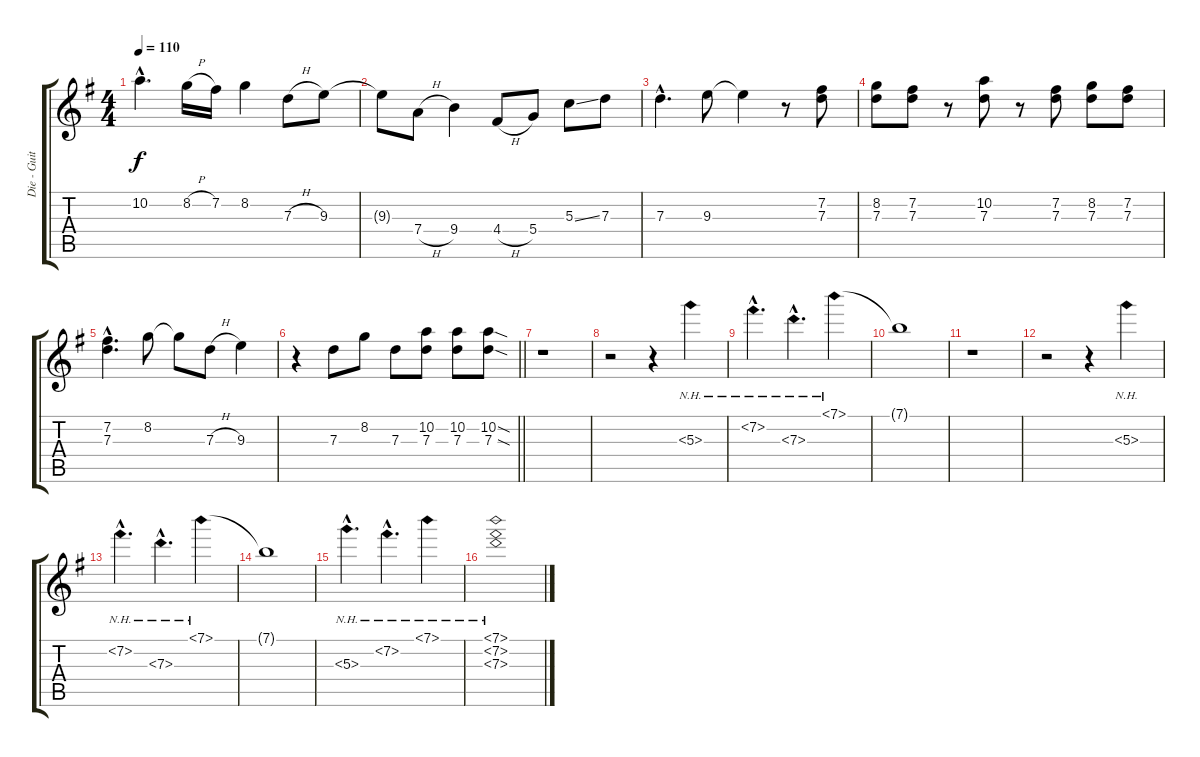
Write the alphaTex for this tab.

\track ("Die - Guitar 1" "Die - Guit") {instrument acousticguitarsteel}
\staff {score tabs}
\tuning (E4 B3 G3 D3 A2 E2) {hide}
\ts (4 4)
\tempo 110
\clef g2
\ks g
10.2{hac}.4{d dy f} 8.2{h}.16 7.2.16 8.2.4 7.3{h}.8 9.3.8 |
9.3{t}.8 7.4{h}.8 9.4.4 4.4{h}.8 5.4.8 5.3{ss}.8 7.3.8 |
7.3{hac}.4{d} 9.3.8 9.3{t}.4 r.8 (7.2 7.3).8 |
(8.2 7.3).8 (7.2 7.3).8 r.8 (10.2 7.3).8 r.8 (7.2 7.3).8 (8.2 7.3).8 (7.2 7.3).8 |
(7.2{hac} 7.3{hac}).4{d} 8.2.8 8.2{t}.8 7.3{h}.8 9.3.4 |
\barLineRight lightlight
r.4 7.3.8 8.2.8 7.3.8 (10.2 7.3).8 (10.2 7.3).8 (10.2{sod} 7.3{sod}).8 |
r.1 |
r.2 r.4 5.3{nh}.4 |
7.2{nh hac}.4{d} 7.3{nh hac}.4{d} 7.1{nh}.4 |
7.1{t}.1 |
r.1 |
r.2 r.4 5.3{nh}.4 |
7.2{nh hac}.4{d} 7.3{nh hac}.4{d} 7.1{nh}.4 |
7.1{t}.1 |
5.3{nh hac}.4{d} 7.2{nh hac}.4{d} 7.1{nh}.4 |
(7.1{nh} 7.2{nh} 7.3{nh}).1
